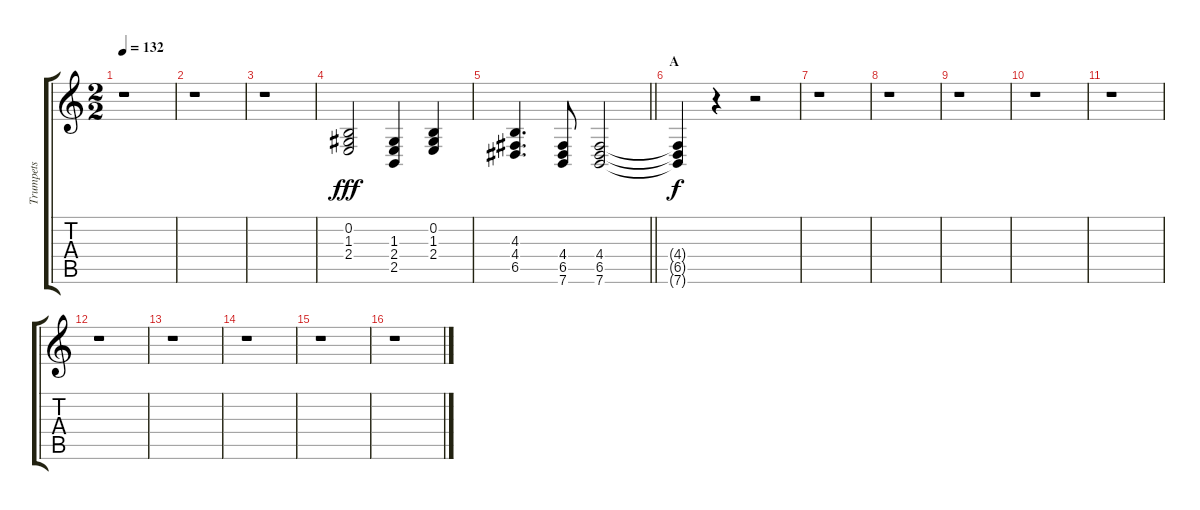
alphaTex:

\track ("Trumpets" "Trumpets") {instrument trumpet}
\staff {score tabs}
\tuning (E4 B3 G3 D3 A2 E2) {hide}
\ts (2 2)
\tempo 132
\clef g2
\ks c
r.1{dy fff instrument trumpet} |
r.1 |
r.1 |
(0.2 1.3 2.4).2 (1.3 2.4 2.5).4 (0.2 1.3 2.4).4 |
\barLineRight lightlight
(4.3 4.4 6.5).4{d} (4.4 6.5 7.6).8 (4.4 6.5 7.6).2 |
\section ("" "A")
(4.4{t} 6.5{t} 7.6{t}).4{dy f volume 0} r.4 r.2 |
r.1 |
r.1 |
r.1 |
r.1 |
r.1 |
r.1 |
r.1 |
r.1 |
r.1 |
r.1
